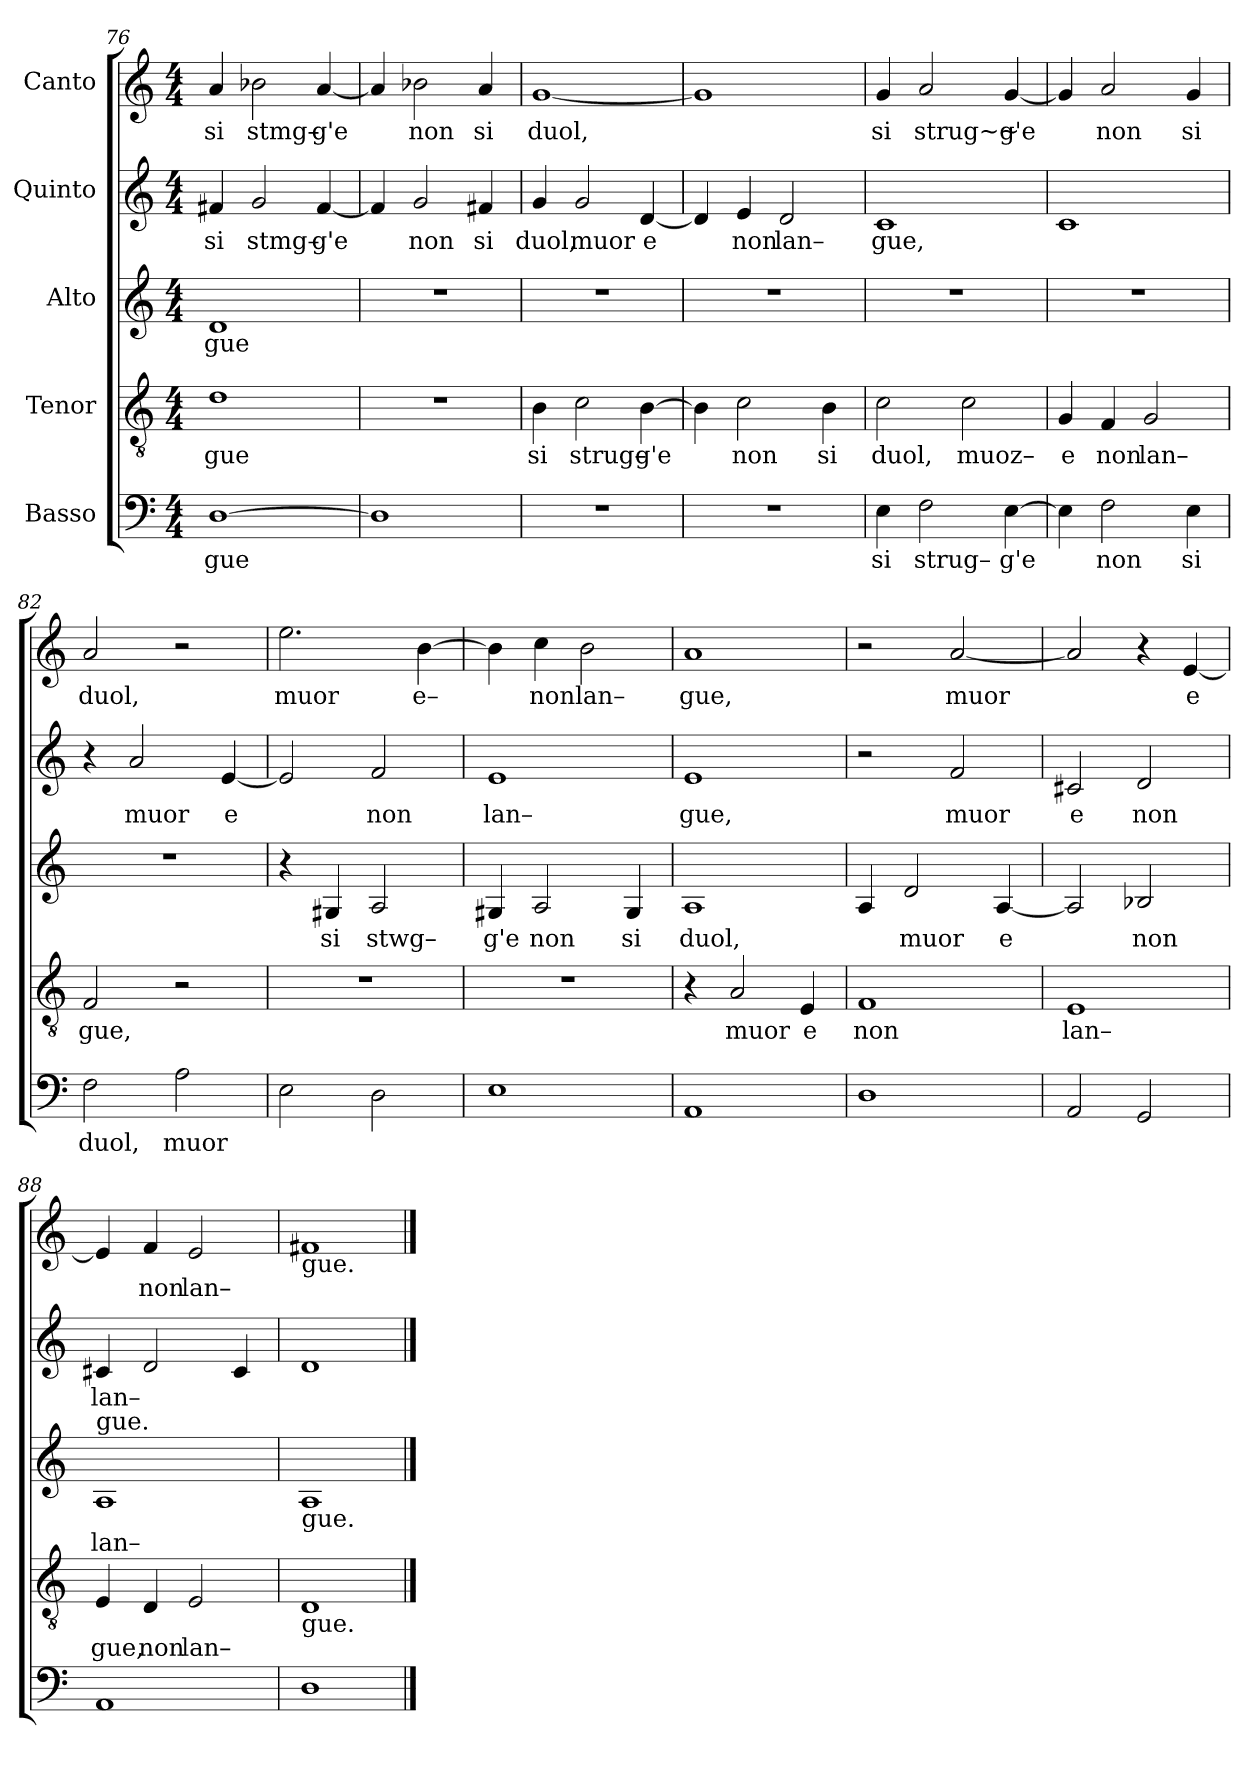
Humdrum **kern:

**kern	**text	**kern	**text	**kern	**text	**kern	**text	**kern	**text
*part5	*part5	*part4	*part4	*part3	*part3	*part2	*part2	*part1	*part1
*staff5	*staff5	*staff4	*staff4	*staff3	*staff3	*staff2	*staff2	*staff1	*staff1
*I"Basso	*	*I"Tenor	*	*I"Alto	*	*I"Quinto	*	*I"Canto	*
*clefF4	*	*clefGv2	*	*clefG2	*	*clefG2	*	*clefG2	*
*k[]	*	*k[]	*	*k[]	*	*k[]	*	*k[]	*
*M4/4	*	*M4/4	*	*M4/4	*	*M4/4	*	*M4/4	*
=76	=76	=76	=76	=76	=76	=76	=76	=76	=76
!	!LO:LY:b	!	!LO:LY:b	!	!LO:LY:b	!	!LO:LY:b	!	!LO:LY:b
[1D	gue	1d	gue	1d	gue	4f#X/	si	4a/	si
!	!	!	!	!	!	!	!LO:LY:b	!	!LO:LY:b
.	.	.	.	.	.	2g/	stmg–	2b-X\	stmg–
!	!	!	!	!	!	!	!LO:LY:b	!	!LO:LY:b
.	.	.	.	.	.	[4f#/	g'e	[4a/	g'e
=77	=77	=77	=77	=77	=77	=77	=77	=77	=77
1D]	.	1r	.	1r	.	4f#/]	.	4a/]	.
!	!	!	!	!	!	!	!LO:LY:b	!	!LO:LY:b
.	.	.	.	.	.	2g/	non	2b-X\	non
!	!	!	!	!	!	!	!LO:LY:b	!	!LO:LY:b
.	.	.	.	.	.	4f#X/	si	4a/	si
=78	=78	=78	=78	=78	=78	=78	=78	=78	=78
!	!	!	!LO:LY:b	!	!	!	!LO:LY:b	!	!LO:LY:b
1r	.	4B\	si	1r	.	4g/	duol,	[1g	duol,
!	!	!	!LO:LY:b	!	!	!	!LO:LY:b	!	!
.	.	2c\	strug–	.	.	2g/	muor	.	.
!	!	!	!LO:LY:b	!	!	!	!LO:LY:b	!	!
.	.	[4B\	g'e	.	.	[4d/	e	.	.
=79	=79	=79	=79	=79	=79	=79	=79	=79	=79
1r	.	4B\]	.	1r	.	4d/]	.	1g]	.
!	!	!	!LO:LY:b	!	!	!	!LO:LY:b	!	!
.	.	2c\	non	.	.	4e/	non	.	.
!	!	!	!	!	!	!	!LO:LY:b	!	!
.	.	.	.	.	.	2d/	lan–	.	.
!	!	!	!LO:LY:b	!	!	!	!	!	!
.	.	4B\	si	.	.	.	.	.	.
=80	=80	=80	=80	=80	=80	=80	=80	=80	=80
!	!LO:LY:b	!	!LO:LY:b	!	!	!	!LO:LY:b	!	!LO:LY:b
4E\	si	2c\	duol,	1r	.	1c	gue,	4g/	si
!	!LO:LY:b	!	!	!	!	!	!	!	!LO:LY:b
2F\	strug–	.	.	.	.	.	.	2a/	strug~~
!	!	!	!LO:LY:b	!	!	!	!	!	!
.	.	2c\	muoz–	.	.	.	.	.	.
!	!LO:LY:b	!	!	!	!	!	!	!	!LO:LY:b
[4E\	g'e	.	.	.	.	.	.	[4g/	g'e
=81	=81	=81	=81	=81	=81	=81	=81	=81	=81
!	!	!	!LO:LY:b	!	!	!	!	!	!
4E\]	.	4G/	e	1r	.	1c	.	4g/]	.
!	!LO:LY:b	!	!LO:LY:b	!	!	!	!	!	!LO:LY:b
2F\	non	4F/	non	.	.	.	.	2a/	non
!	!	!	!LO:LY:b	!	!	!	!	!	!
.	.	2G/	lan–	.	.	.	.	.	.
!	!LO:LY:b	!	!	!	!	!	!	!	!LO:LY:b
4E\	si	.	.	.	.	.	.	4g/	si
=82	=82	=82	=82	=82	=82	=82	=82	=82	=82
!	!LO:LY:b	!	!LO:LY:b	!	!	!	!	!	!LO:LY:b
2F\	duol,	2F/	gue,	1r	.	4r	.	2a/	duol,
!	!	!	!	!	!	!	!LO:LY:b	!	!
.	.	.	.	.	.	2a/	muor	.	.
!	!LO:LY:b	!	!	!	!	!	!	!	!
2A\	muor	2r	.	.	.	.	.	2r	.
!	!	!	!	!	!	!	!LO:LY:b	!	!
.	.	.	.	.	.	[4e/	e	.	.
=83	=83	=83	=83	=83	=83	=83	=83	=83	=83
!	!	!	!	!	!	!	!	!	!LO:LY:b
2E\	.	1r	.	4r	.	2e/]	.	2.ee\	muor
!	!	!	!	!	!LO:LY:b	!	!	!	!
.	.	.	.	4G#X/	si	.	.	.	.
!	!	!	!	!	!LO:LY:b	!	!LO:LY:b	!	!
2D\	.	.	.	2A/	stwg–	2f/	non	.	.
!	!	!	!	!	!	!	!	!	!LO:LY:b
.	.	.	.	.	.	.	.	[4b\	e–
=84	=84	=84	=84	=84	=84	=84	=84	=84	=84
!	!	!	!	!	!LO:LY:b	!	!LO:LY:b	!	!
1E	.	1r	.	4G#X/	g'e	1e	lan–	4b\]	.
!	!	!	!	!	!LO:LY:b	!	!	!	!LO:LY:b
.	.	.	.	2A/	non	.	.	4cc\	non
!	!	!	!	!	!	!	!	!	!LO:LY:b
.	.	.	.	.	.	.	.	2b\	lan–
!	!	!	!	!	!LO:LY:b	!	!	!	!
.	.	.	.	4G#/	si	.	.	.	.
=85	=85	=85	=85	=85	=85	=85	=85	=85	=85
!	!	!	!	!	!LO:LY:b	!	!LO:LY:b	!	!LO:LY:b
1AA	.	4r	.	1A	duol,	1e	gue,	1a	gue,
!	!	!	!LO:LY:b	!	!	!	!	!	!
.	.	2A/	muor	.	.	.	.	.	.
!	!	!	!LO:LY:b	!	!	!	!	!	!
.	.	4E/	e	.	.	.	.	.	.
=86	=86	=86	=86	=86	=86	=86	=86	=86	=86
!	!	!	!LO:LY:b	!	!	!	!	!	!
1D	.	1F	non	4A/	.	2r	.	2r	.
!	!	!	!	!	!LO:LY:b	!	!	!	!
.	.	.	.	2d/	muor	.	.	.	.
!	!	!	!	!	!	!	!LO:LY:b	!	!LO:LY:b
.	.	.	.	.	.	2f/	muor	[2a/	muor
!	!	!	!	!	!LO:LY:b	!	!	!	!
.	.	.	.	[4A/	e	.	.	.	.
=87	=87	=87	=87	=87	=87	=87	=87	=87	=87
!	!	!	!LO:LY:b	!	!	!	!LO:LY:b	!	!
2AA/	.	1E	lan–	2A/]	.	2c#X/	e	2a/]	.
!	!	!	!	!	!LO:LY:b	!	!LO:LY:b	!	!
2GG/	.	.	.	2B-X/	non	2d/	non	4r	.
!	!	!	!	!	!	!	!	!	!LO:LY:b
.	.	.	.	.	.	.	.	[4e/	e
=88	=88	=88	=88	=88	=88	=88	=88	=88	=88
!	!	!	!	!LO:TX:a:t=gue.	!	!	!	!	!
!	!	!	!LO:LY:b	!	!LO:LY:b	!	!LO:LY:b	!	!
1AA	.	4E/	gue,	1A	lan–	4c#X/	lan–	4e/]	.
!	!	!	!LO:LY:b	!	!	!	!	!	!LO:LY:b
.	.	4D/	non	.	.	2d/	.	4f/	non
!	!	!	!LO:LY:b	!	!	!	!	!	!LO:LY:b
.	.	2E/	lan–	.	.	.	.	2e/	lan–
.	.	.	.	.	.	4c#/	.	.	.
=89	=89	=89	=89	=89	=89	=89	=89	=89	=89
!	!	!	!	!	!	!	!	!LO:TX:b:t=gue.	!
!	!	!	!	!LO:TX:b:t=gue.	!	!	!	!	!
!	!	!LO:TX:b:t=gue.	!	!	!	!	!	!	!
1D	.	1D	.	1A	.	1d	.	1f#X	.
==	==	==	==	==	==	==	==	==	==
*-	*-	*-	*-	*-	*-	*-	*-	*-	*-
